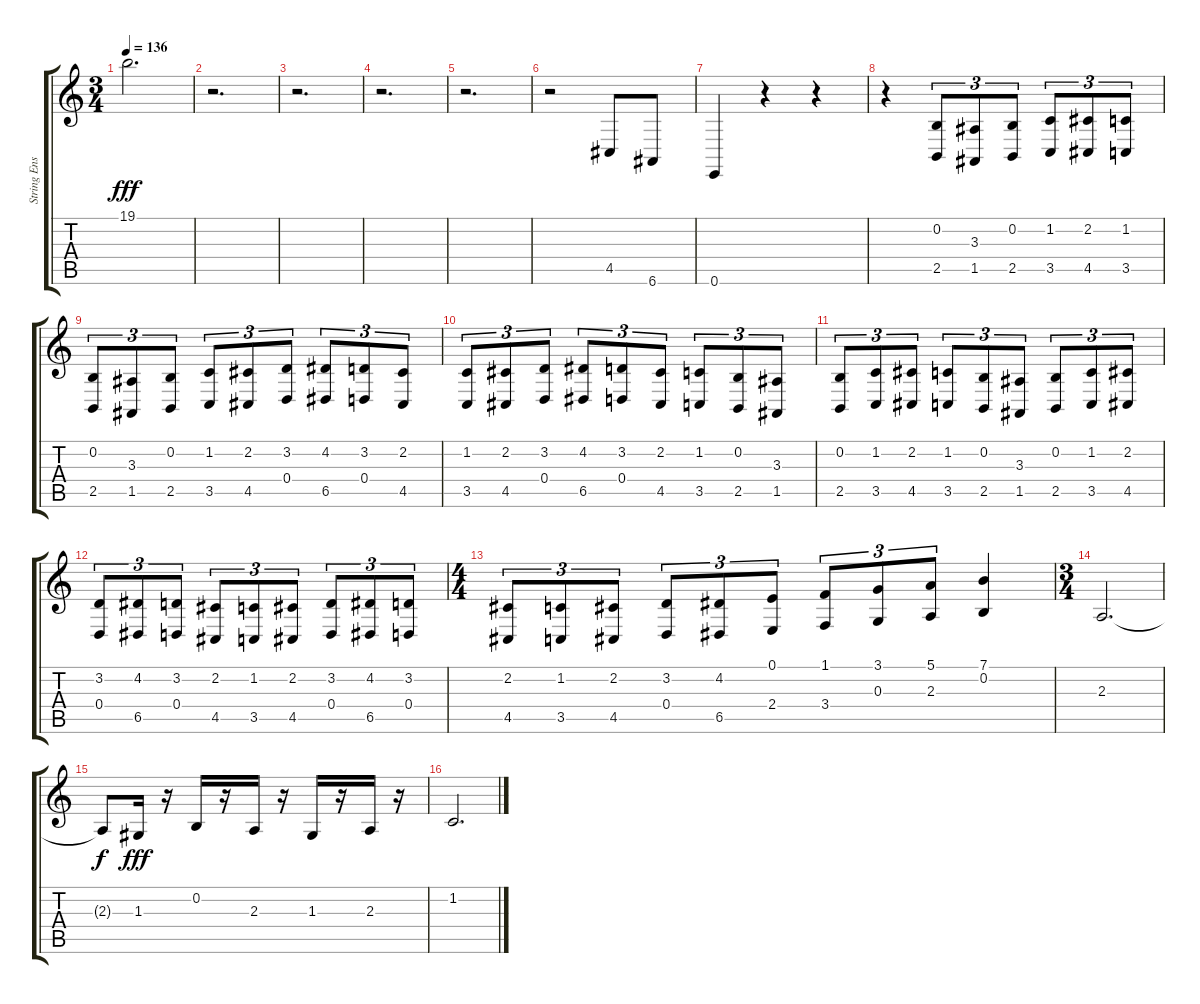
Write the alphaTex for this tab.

\track ("String Ensemble 1" "String Ens") {instrument stringensemble1}
\staff {score tabs}
\tuning (E4 B3 G3 D3 A2 E2) {hide}
\ts (3 4)
\tempo 136
\clef g2
\ks c
19.1.2{d dy fff} |
r.2{d} |
r.2{d} |
r.2{d} |
r.2{d} |
r.2 4.5.8 6.6.8 |
0.6.4 r.4 r.4 |
r.4 (0.2 2.5).8{tu (3 2)} (3.3 1.5).8{tu (3 2)} (0.2 2.5).8{tu (3 2)} (1.2 3.5).8{tu (3 2)} (2.2 4.5).8{tu (3 2)} (1.2 3.5).8{tu (3 2)} |
(0.2 2.5).8{tu (3 2)} (3.3 1.5).8{tu (3 2)} (0.2 2.5).8{tu (3 2)} (1.2 3.5).8{tu (3 2)} (2.2 4.5).8{tu (3 2)} (3.2 0.4).8{tu (3 2)} (4.2 6.5).8{tu (3 2)} (3.2 0.4).8{tu (3 2)} (2.2 4.5).8{tu (3 2)} |
(1.2 3.5).8{tu (3 2)} (2.2 4.5).8{tu (3 2)} (3.2 0.4).8{tu (3 2)} (4.2 6.5).8{tu (3 2)} (3.2 0.4).8{tu (3 2)} (2.2 4.5).8{tu (3 2)} (1.2 3.5).8{tu (3 2)} (0.2 2.5).8{tu (3 2)} (3.3 1.5).8{tu (3 2)} |
(0.2 2.5).8{tu (3 2)} (1.2 3.5).8{tu (3 2)} (2.2 4.5).8{tu (3 2)} (1.2 3.5).8{tu (3 2)} (0.2 2.5).8{tu (3 2)} (3.3 1.5).8{tu (3 2)} (0.2 2.5).8{tu (3 2)} (1.2 3.5).8{tu (3 2)} (2.2 4.5).8{tu (3 2)} |
(3.2 0.4).8{tu (3 2)} (4.2 6.5).8{tu (3 2)} (3.2 0.4).8{tu (3 2)} (2.2 4.5).8{tu (3 2)} (1.2 3.5).8{tu (3 2)} (2.2 4.5).8{tu (3 2)} (3.2 0.4).8{tu (3 2)} (4.2 6.5).8{tu (3 2)} (3.2 0.4).8{tu (3 2)} |
\ts (4 4)
(2.2 4.5).8{tu (3 2)} (1.2 3.5).8{tu (3 2)} (2.2 4.5).8{tu (3 2)} (3.2 0.4).8{tu (3 2)} (4.2 6.5).8{tu (3 2)} (0.1 2.4).8{tu (3 2)} (1.1 3.4).8{tu (3 2)} (3.1 0.3).8{tu (3 2)} (5.1 2.3).8{tu (3 2)} (7.1 0.2).4 |
\ts (3 4)
2.3.2{d} |
2.3{t}.8{dy f} 1.3.16{dy fff} r.16 0.2.16 r.16 2.3.16 r.16 1.3.16 r.16 2.3.16 r.16 |
1.2.2{d}
